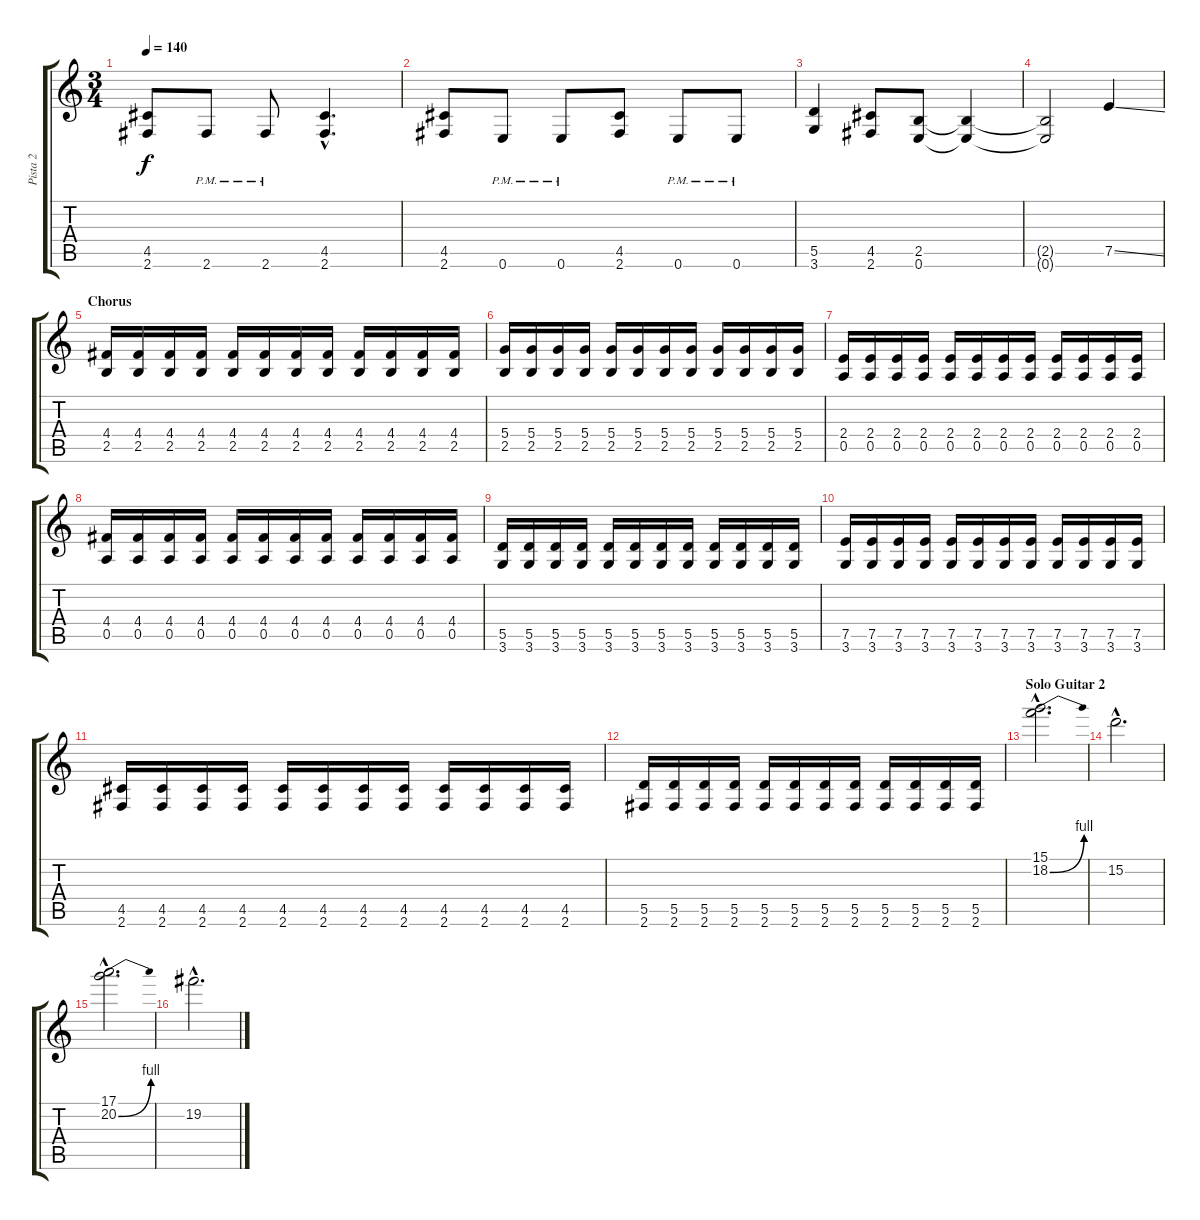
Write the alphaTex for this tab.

\track ("Pista 2" "Pista 2") {instrument distortionguitar}
\staff {score tabs}
\tuning (E4 B3 G3 D3 A2 E2) {hide}
\ts (3 4)
\tempo 140
\clef g2
\ks c
(4.5 2.6).8{dy f} 2.6{pm}.8 2.6{pm}.8 (4.5{hac} 2.6{hac}).4{d} |
(4.5 2.6).8 0.6{pm}.8 0.6{pm}.8 (4.5 2.6).8 0.6{pm}.8 0.6{pm}.8 |
(5.5 3.6).4 (4.5 2.6).8 (2.5 0.6).8 (2.5{t} 0.6{t}).4 |
(2.5{t} 0.6{t}).2 7.5{ss}.4 |
\section ("" "Chorus")
(4.4 2.5).16 (4.4 2.5).16 (4.4 2.5).16 (4.4 2.5).16 (4.4 2.5).16 (4.4 2.5).16 (4.4 2.5).16 (4.4 2.5).16 (4.4 2.5).16 (4.4 2.5).16 (4.4 2.5).16 (4.4 2.5).16 |
(5.4 2.5).16 (5.4 2.5).16 (5.4 2.5).16 (5.4 2.5).16 (5.4 2.5).16 (5.4 2.5).16 (5.4 2.5).16 (5.4 2.5).16 (5.4 2.5).16 (5.4 2.5).16 (5.4 2.5).16 (5.4 2.5).16 |
(2.4 0.5).16 (2.4 0.5).16 (2.4 0.5).16 (2.4 0.5).16 (2.4 0.5).16 (2.4 0.5).16 (2.4 0.5).16 (2.4 0.5).16 (2.4 0.5).16 (2.4 0.5).16 (2.4 0.5).16 (2.4 0.5).16 |
(4.4 0.5).16 (4.4 0.5).16 (4.4 0.5).16 (4.4 0.5).16 (4.4 0.5).16 (4.4 0.5).16 (4.4 0.5).16 (4.4 0.5).16 (4.4 0.5).16 (4.4 0.5).16 (4.4 0.5).16 (4.4 0.5).16 |
(5.5 3.6).16 (5.5 3.6).16 (5.5 3.6).16 (5.5 3.6).16 (5.5 3.6).16 (5.5 3.6).16 (5.5 3.6).16 (5.5 3.6).16 (5.5 3.6).16 (5.5 3.6).16 (5.5 3.6).16 (5.5 3.6).16 |
(7.5 3.6).16 (7.5 3.6).16 (7.5 3.6).16 (7.5 3.6).16 (7.5 3.6).16 (7.5 3.6).16 (7.5 3.6).16 (7.5 3.6).16 (7.5 3.6).16 (7.5 3.6).16 (7.5 3.6).16 (7.5 3.6).16 |
(4.5 2.6).16 (4.5 2.6).16 (4.5 2.6).16 (4.5 2.6).16 (4.5 2.6).16 (4.5 2.6).16 (4.5 2.6).16 (4.5 2.6).16 (4.5 2.6).16 (4.5 2.6).16 (4.5 2.6).16 (4.5 2.6).16 |
(5.5 2.6).16 (5.5 2.6).16 (5.5 2.6).16 (5.5 2.6).16 (5.5 2.6).16 (5.5 2.6).16 (5.5 2.6).16 (5.5 2.6).16 (5.5 2.6).16 (5.5 2.6).16 (5.5 2.6).16 (5.5 2.6).16 |
\section ("" "Solo Guitar 2")
(15.1{hac} 18.2{be (bend 0 0 60 4) hac}).2{d volume 16 balance 8} |
15.2{hac}.2{d} |
(17.1{hac} 20.2{be (bend 0 0 60 4) hac}).2{d} |
19.2{hac}.2{d}
